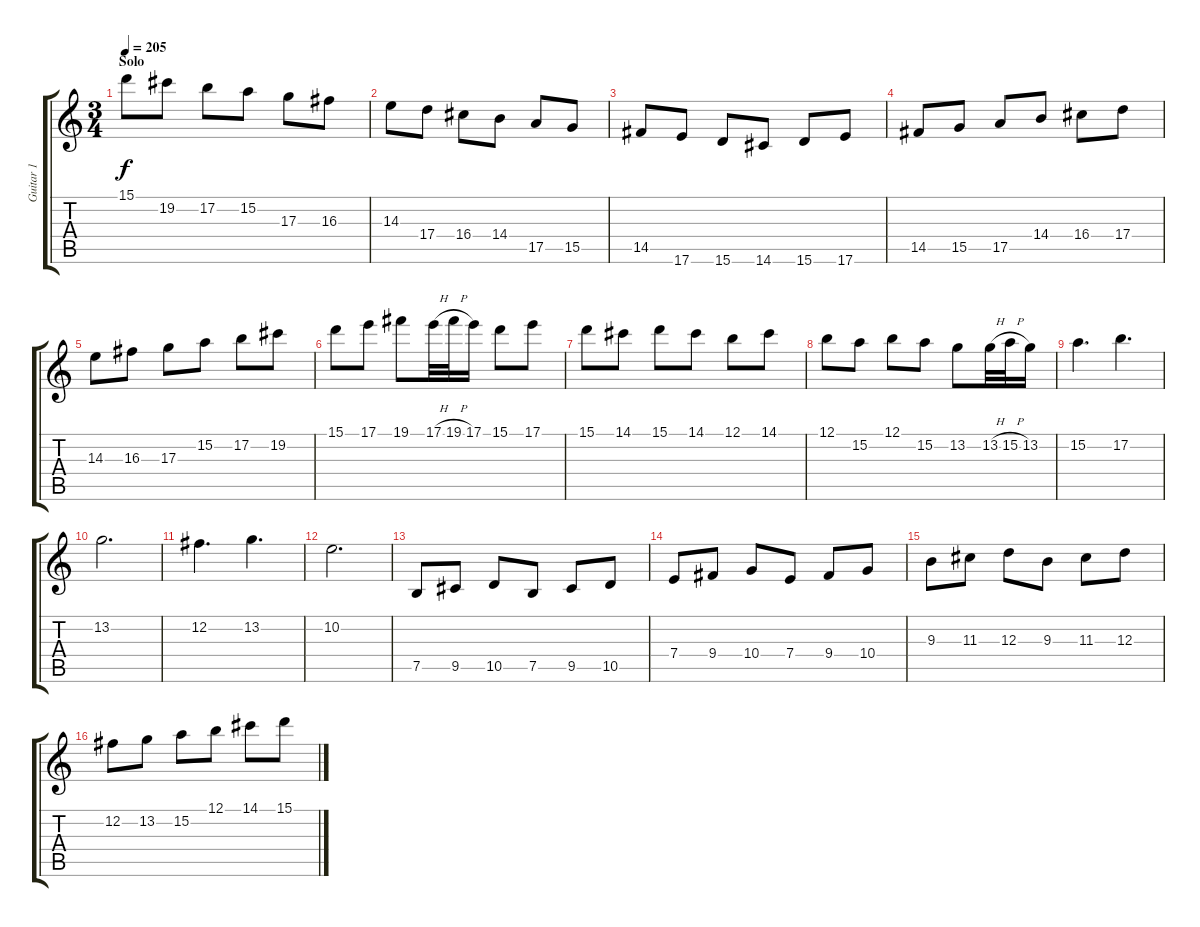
\track ("Guitar 1" "Guitar 1") {instrument distortionguitar}
\staff {score tabs}
\tuning (B3 Gb3 D3 A2 E2 B1) {hide}
\ts (3 4)
\section ("" "Solo")
\tempo 205
\clef g2
\ks c
15.1.8{dy f volume 12} 19.2.8 17.2.8 15.2.8 17.3.8 16.3.8 |
14.3.8 17.4.8 16.4.8 14.4.8 17.5.8 15.5.8 |
14.5.8 17.6.8 15.6.8 14.6.8 15.6.8 17.6.8 |
14.5.8 15.5.8 17.5.8 14.4.8 16.4.8 17.4.8 |
14.3.8 16.3.8 17.3.8 15.2.8 17.2.8 19.2.8 |
15.1.8 17.1.8 19.1.8 17.1{h}.32 19.1{h}.32 17.1.16 15.1.8 17.1.8 |
15.1.8 14.1.8 15.1.8 14.1.8 12.1.8 14.1.8 |
12.1.8 15.2.8 12.1.8 15.2.8 13.2.8 13.2{h}.32 15.2{h}.32 13.2.16 |
15.2.4{d} 17.2.4{d} |
13.2.2{d} |
12.2.4{d} 13.2.4{d} |
10.2.2{d} |
7.5.8 9.5.8 10.5.8 7.5.8 9.5.8 10.5.8 |
7.4.8 9.4.8 10.4.8 7.4.8 9.4.8 10.4.8 |
9.3.8 11.3.8 12.3.8 9.3.8 11.3.8 12.3.8 |
12.2.8 13.2.8 15.2.8 12.1.8 14.1.8 15.1.8
